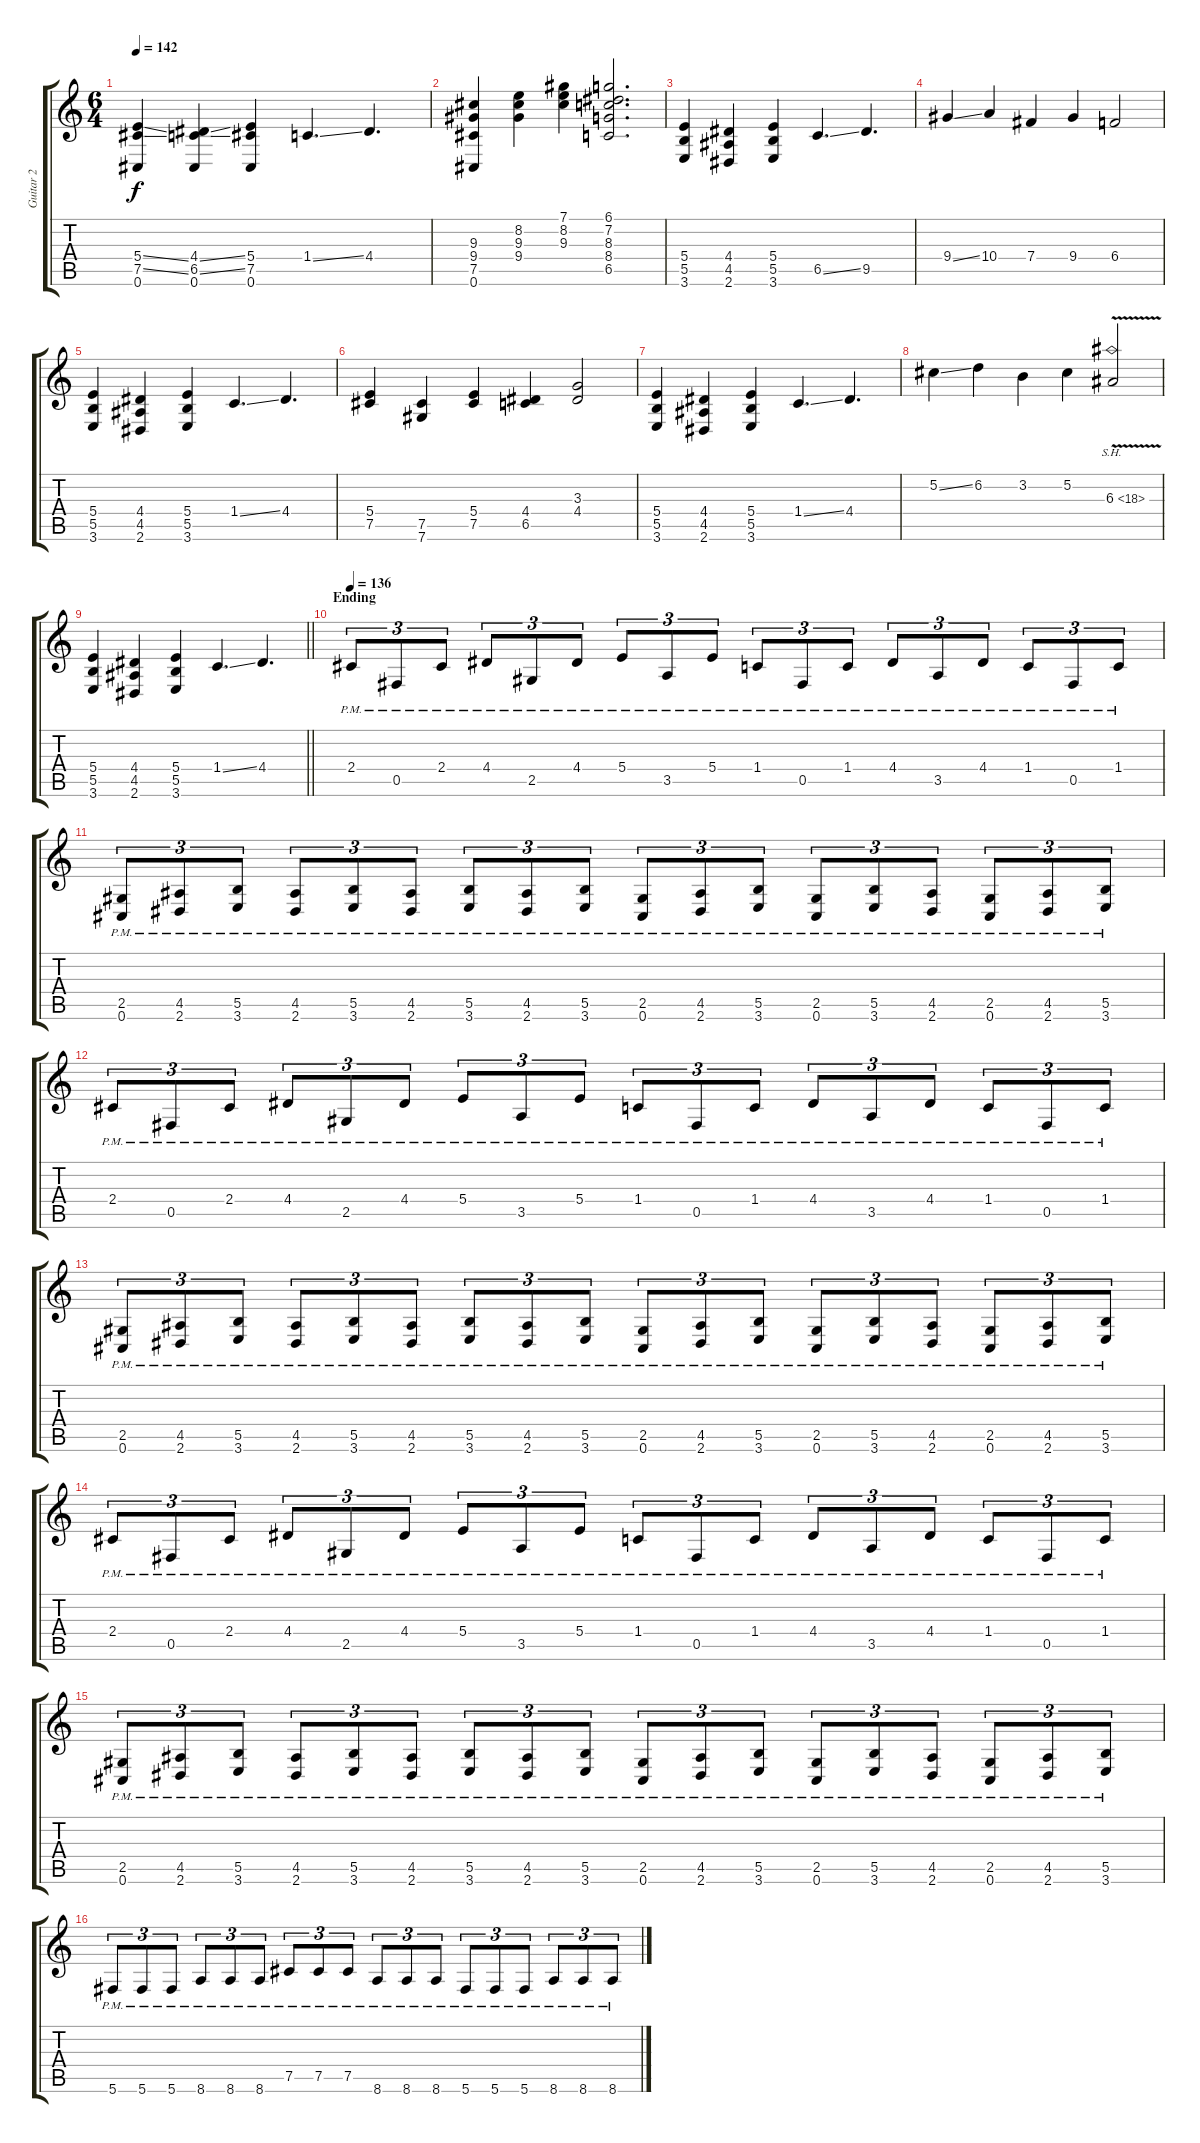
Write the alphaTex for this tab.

\track ("Guitar 2" "Guitar 2") {instrument distortionguitar}
\staff {score tabs}
\tuning (Db4 Ab3 E3 B2 Gb2 Db2) {hide}
\ts (6 4)
\tempo 142
\clef g2
\ks c
(5.4{ss} 7.5{ss} 0.6).4{dy f} (4.4{ss} 6.5{ss} 0.6).4 (5.4 7.5 0.6).4 1.4{ss}.4{d} 4.4.4{d} |
(9.3 9.4 7.5 0.6).4 (8.2 9.3 9.4).4 (7.1 8.2 9.3).4 (6.1 7.2 8.3 8.4 6.5).2{d} |
(5.4 5.5 3.6).4 (4.4 4.5 2.6).4 (5.4 5.5 3.6).4 6.5{ss}.4{d} 9.5.4{d} |
9.4{ss}.4 10.4.4 7.4.4 9.4.4 6.4.2 |
(5.4 5.5 3.6).4 (4.4 4.5 2.6).4 (5.4 5.5 3.6).4 1.4{ss}.4{d} 4.4.4{d} |
(5.4 7.5).4 (7.5 7.6).4 (5.4 7.5).4 (4.4 6.5).4 (3.3 4.4).2 |
(5.4 5.5 3.6).4 (4.4 4.5 2.6).4 (5.4 5.5 3.6).4 1.4{ss}.4{d} 4.4.4{d} |
5.2{ss}.4 6.2.4 3.2.4 5.2.4 6.3{sh 12 v}.2 |
\barLineRight lightlight
(5.4 5.5 3.6).4 (4.4 4.5 2.6).4 (5.4 5.5 3.6).4 1.4{ss}.4{d} 4.4.4{d} |
\section ("" "Ending")
\tempo 136
2.4{pm}.8{tu (3 2)} 0.5{pm}.8{tu (3 2)} 2.4{pm}.8{tu (3 2)} 4.4{pm}.8{tu (3 2)} 2.5{pm}.8{tu (3 2)} 4.4{pm}.8{tu (3 2)} 5.4{pm}.8{tu (3 2)} 3.5{pm}.8{tu (3 2)} 5.4{pm}.8{tu (3 2)} 1.4{pm}.8{tu (3 2)} 0.5{pm}.8{tu (3 2)} 1.4{pm}.8{tu (3 2)} 4.4{pm}.8{tu (3 2)} 3.5{pm}.8{tu (3 2)} 4.4{pm}.8{tu (3 2)} 1.4{pm}.8{tu (3 2)} 0.5{pm}.8{tu (3 2)} 1.4{pm}.8{tu (3 2)} |
(2.5{pm} 0.6{pm}).8{tu (3 2)} (4.5{pm} 2.6{pm}).8{tu (3 2)} (5.5{pm} 3.6{pm}).8{tu (3 2)} (4.5{pm} 2.6{pm}).8{tu (3 2)} (5.5{pm} 3.6{pm}).8{tu (3 2)} (4.5{pm} 2.6{pm}).8{tu (3 2)} (5.5{pm} 3.6{pm}).8{tu (3 2)} (4.5{pm} 2.6{pm}).8{tu (3 2)} (5.5{pm} 3.6{pm}).8{tu (3 2)} (2.5{pm} 0.6{pm}).8{tu (3 2)} (4.5{pm} 2.6{pm}).8{tu (3 2)} (5.5{pm} 3.6{pm}).8{tu (3 2)} (2.5{pm} 0.6{pm}).8{tu (3 2)} (5.5{pm} 3.6{pm}).8{tu (3 2)} (4.5{pm} 2.6{pm}).8{tu (3 2)} (2.5{pm} 0.6{pm}).8{tu (3 2)} (4.5{pm} 2.6{pm}).8{tu (3 2)} (5.5{pm} 3.6{pm}).8{tu (3 2)} |
2.4{pm}.8{tu (3 2)} 0.5{pm}.8{tu (3 2)} 2.4{pm}.8{tu (3 2)} 4.4{pm}.8{tu (3 2)} 2.5{pm}.8{tu (3 2)} 4.4{pm}.8{tu (3 2)} 5.4{pm}.8{tu (3 2)} 3.5{pm}.8{tu (3 2)} 5.4{pm}.8{tu (3 2)} 1.4{pm}.8{tu (3 2)} 0.5{pm}.8{tu (3 2)} 1.4{pm}.8{tu (3 2)} 4.4{pm}.8{tu (3 2)} 3.5{pm}.8{tu (3 2)} 4.4{pm}.8{tu (3 2)} 1.4{pm}.8{tu (3 2)} 0.5{pm}.8{tu (3 2)} 1.4{pm}.8{tu (3 2)} |
(2.5{pm} 0.6{pm}).8{tu (3 2)} (4.5{pm} 2.6{pm}).8{tu (3 2)} (5.5{pm} 3.6{pm}).8{tu (3 2)} (4.5{pm} 2.6{pm}).8{tu (3 2)} (5.5{pm} 3.6{pm}).8{tu (3 2)} (4.5{pm} 2.6{pm}).8{tu (3 2)} (5.5{pm} 3.6{pm}).8{tu (3 2)} (4.5{pm} 2.6{pm}).8{tu (3 2)} (5.5{pm} 3.6{pm}).8{tu (3 2)} (2.5{pm} 0.6{pm}).8{tu (3 2)} (4.5{pm} 2.6{pm}).8{tu (3 2)} (5.5{pm} 3.6{pm}).8{tu (3 2)} (2.5{pm} 0.6{pm}).8{tu (3 2)} (5.5{pm} 3.6{pm}).8{tu (3 2)} (4.5{pm} 2.6{pm}).8{tu (3 2)} (2.5{pm} 0.6{pm}).8{tu (3 2)} (4.5{pm} 2.6{pm}).8{tu (3 2)} (5.5{pm} 3.6{pm}).8{tu (3 2)} |
2.4{pm}.8{tu (3 2)} 0.5{pm}.8{tu (3 2)} 2.4{pm}.8{tu (3 2)} 4.4{pm}.8{tu (3 2)} 2.5{pm}.8{tu (3 2)} 4.4{pm}.8{tu (3 2)} 5.4{pm}.8{tu (3 2)} 3.5{pm}.8{tu (3 2)} 5.4{pm}.8{tu (3 2)} 1.4{pm}.8{tu (3 2)} 0.5{pm}.8{tu (3 2)} 1.4{pm}.8{tu (3 2)} 4.4{pm}.8{tu (3 2)} 3.5{pm}.8{tu (3 2)} 4.4{pm}.8{tu (3 2)} 1.4{pm}.8{tu (3 2)} 0.5{pm}.8{tu (3 2)} 1.4{pm}.8{tu (3 2)} |
(2.5{pm} 0.6{pm}).8{tu (3 2)} (4.5{pm} 2.6{pm}).8{tu (3 2)} (5.5{pm} 3.6{pm}).8{tu (3 2)} (4.5{pm} 2.6{pm}).8{tu (3 2)} (5.5{pm} 3.6{pm}).8{tu (3 2)} (4.5{pm} 2.6{pm}).8{tu (3 2)} (5.5{pm} 3.6{pm}).8{tu (3 2)} (4.5{pm} 2.6{pm}).8{tu (3 2)} (5.5{pm} 3.6{pm}).8{tu (3 2)} (2.5{pm} 0.6{pm}).8{tu (3 2)} (4.5{pm} 2.6{pm}).8{tu (3 2)} (5.5{pm} 3.6{pm}).8{tu (3 2)} (2.5{pm} 0.6{pm}).8{tu (3 2)} (5.5{pm} 3.6{pm}).8{tu (3 2)} (4.5{pm} 2.6{pm}).8{tu (3 2)} (2.5{pm} 0.6{pm}).8{tu (3 2)} (4.5{pm} 2.6{pm}).8{tu (3 2)} (5.5{pm} 3.6{pm}).8{tu (3 2)} |
5.6{pm}.8{tu (3 2)} 5.6{pm}.8{tu (3 2)} 5.6{pm}.8{tu (3 2)} 8.6{pm}.8{tu (3 2)} 8.6{pm}.8{tu (3 2)} 8.6{pm}.8{tu (3 2)} 7.5{pm}.8{tu (3 2)} 7.5{pm}.8{tu (3 2)} 7.5{pm}.8{tu (3 2)} 8.6{pm}.8{tu (3 2)} 8.6{pm}.8{tu (3 2)} 8.6{pm}.8{tu (3 2)} 5.6{pm}.8{tu (3 2)} 5.6{pm}.8{tu (3 2)} 5.6{pm}.8{tu (3 2)} 8.6{pm}.8{tu (3 2)} 8.6{pm}.8{tu (3 2)} 8.6{pm}.8{tu (3 2)}
